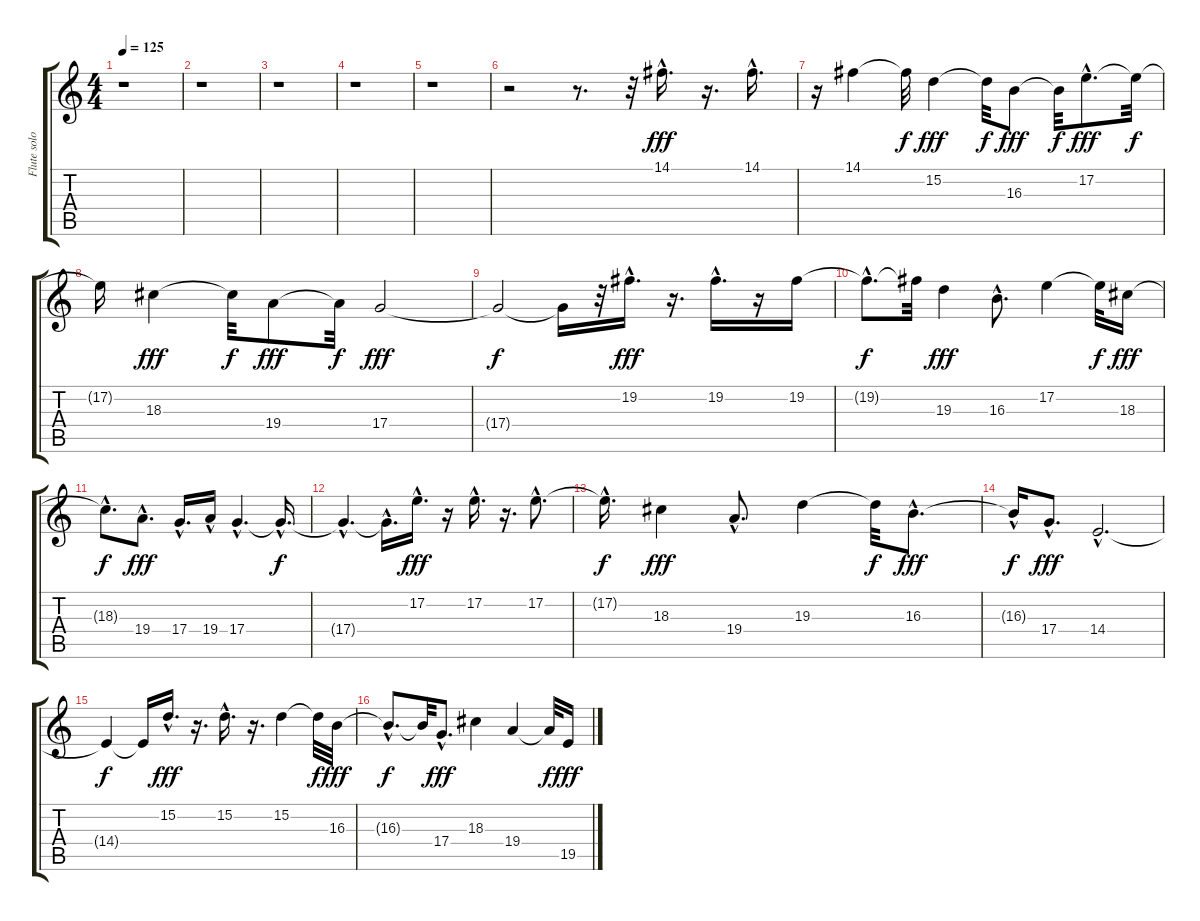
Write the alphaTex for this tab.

\track ("Flute solo" "Flute solo") {instrument flute}
\staff {score tabs}
\tuning (E4 B3 G3 D3 A2 E2) {hide}
\ts (4 4)
\tempo 125
\clef g2
\ks c
r.1{dy f} |
r.1 |
r.1 |
r.1 |
r.1 |
r.2 r.8{d} r.32 14.1{hac}.16{d dy fff} r.16{d} 14.1{hac}.16{d} |
r.16 14.1.4 14.1{t}.32{dy f} 15.2.4{dy fff} 15.2{t}.32{dy f} 16.3.8{dy fff} 16.3{t}.32{dy f} 17.2{hac}.8{d dy fff} 17.2{t}.32{dy f} |
17.2{t}.16 18.3.4{dy fff} 18.3{t}.32{dy f} 19.4.8{dy fff} 19.4{t}.32{dy f} 17.4.2{dy fff} |
17.4{t}.2{dy f} 17.4{t}.16 r.32 19.2{hac}.16{d dy fff} r.16{d} 19.2{hac}.16{d} r.16 19.2.16 |
19.2{hac t}.8{d dy f} 19.2{t}.32 19.3.4{dy fff} 16.3{hac}.8{d} 17.2.4 17.2{t}.32{dy f} 18.3.16{dy fff} |
18.3{hac t}.8{d dy f} 19.4{hac}.8{d dy fff} 17.4{hac}.16{d} 19.4{hac}.16 17.4{hac}.4{d} 17.4{hac t}.16{d dy f} |
17.4{hac t}.4{d} 17.4{hac t}.16{d} 17.2{hac}.16{d dy fff} r.16 17.2{hac}.16{d} r.16{d} 17.2{hac}.8{d} |
17.2{hac t}.16{d dy f} 18.3.4{dy fff} 19.4{hac}.8{d} 19.3.4 19.3{t}.32{dy f} 16.3{hac}.8{d dy fff} |
16.3{hac t}.16{dy f} 17.4{hac}.8{d dy fff} 14.4{hac}.2{d} |
14.4{t}.4{dy f} 14.4{t}.16 15.2{hac}.16{d dy fff} r.16{d} 15.2{hac}.16{d} r.16{d} 15.2.4 15.2{t}.32{dy f} 16.3.32{dy fff} |
16.3{hac t}.8{d dy f} 16.3{t}.32 17.4{hac}.8{d dy fff} 18.3.4 19.4.4 19.4{t}.32{dy f} 19.5.16{dy fff}
